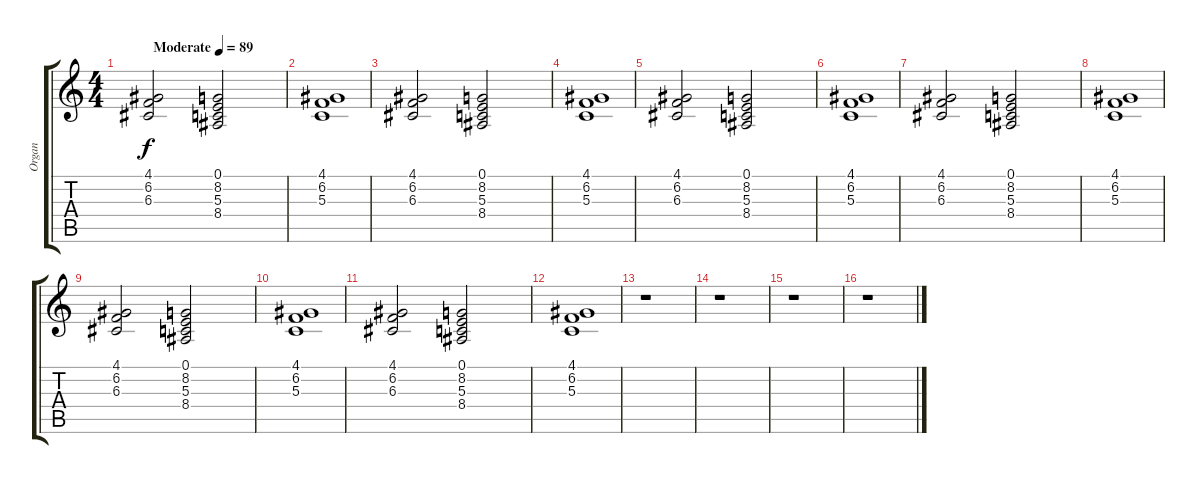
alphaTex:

\track ("Organ" "Organ") {instrument pad2warm}
\staff {score tabs}
\tuning (E4 B3 G3 D3 A2 E2) {hide}
\ts (4 4)
\tempo (89 "Moderate")
\clef g2
\ks c
(4.1 6.2 6.3).2{dy f instrument pad2warm} (0.1 8.2 5.3 8.4).2 |
(4.1 6.2 5.3).1 |
(4.1 6.2 6.3).2 (0.1 8.2 5.3 8.4).2 |
(4.1 6.2 5.3).1 |
(4.1 6.2 6.3).2 (0.1 8.2 5.3 8.4).2 |
(4.1 6.2 5.3).1 |
(4.1 6.2 6.3).2 (0.1 8.2 5.3 8.4).2 |
(4.1 6.2 5.3).1 |
(4.1 6.2 6.3).2 (0.1 8.2 5.3 8.4).2 |
(4.1 6.2 5.3).1 |
(4.1 6.2 6.3).2 (0.1 8.2 5.3 8.4).2 |
(4.1 6.2 5.3).1 |
r.1 |
r.1 |
r.1 |
r.1
